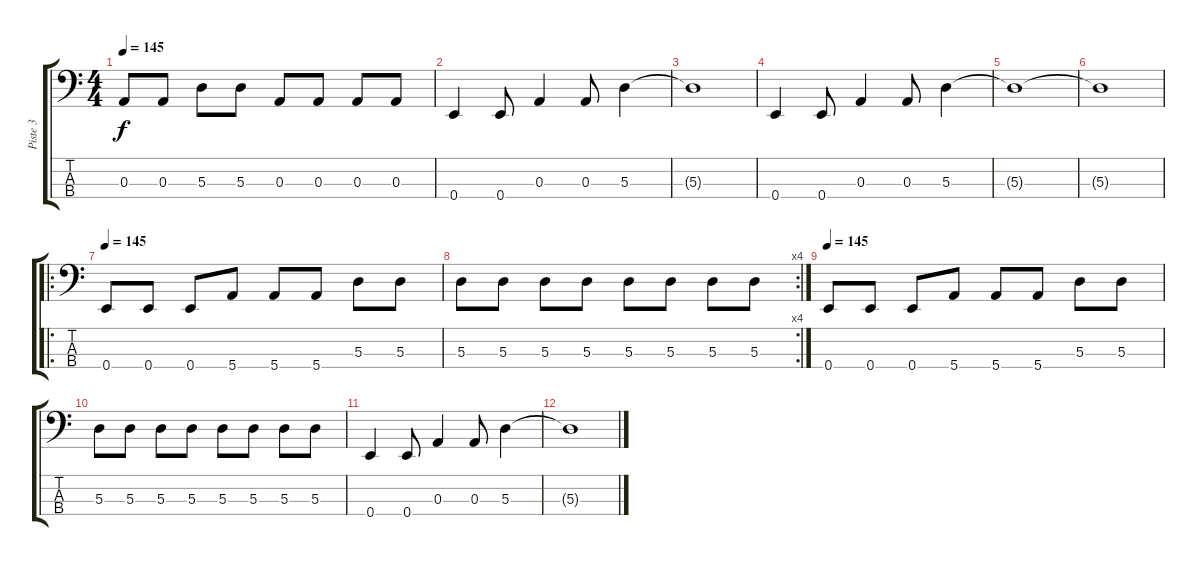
\track ("Piste 3" "Piste 3") {instrument electricbasspick}
\staff {score tabs}
\tuning (G2 D2 A1 E1) {hide}
\ts (4 4)
\tempo 145
\clef f4
\ks c
0.3.8{dy f} 0.3.8 5.3.8 5.3.8 0.3.8 0.3.8 0.3.8 0.3.8 |
0.4.4 0.4.8 0.3.4 0.3.8 5.3.4 |
5.3{t}.1 |
0.4.4 0.4.8 0.3.4 0.3.8 5.3.4 |
5.3{t}.1 |
5.3{t}.1 |
\ro
\tempo 145
0.4.8 0.4.8 0.4.8 5.4.8 5.4.8 5.4.8 5.3.8 5.3.8 |
\rc 4
5.3.8 5.3.8 5.3.8 5.3.8 5.3.8 5.3.8 5.3.8 5.3.8 |
\tempo 145
0.4.8 0.4.8 0.4.8 5.4.8 5.4.8 5.4.8 5.3.8 5.3.8 |
5.3.8 5.3.8 5.3.8 5.3.8 5.3.8 5.3.8 5.3.8 5.3.8 |
0.4.4 0.4.8 0.3.4 0.3.8 5.3.4 |
5.3{t}.1
